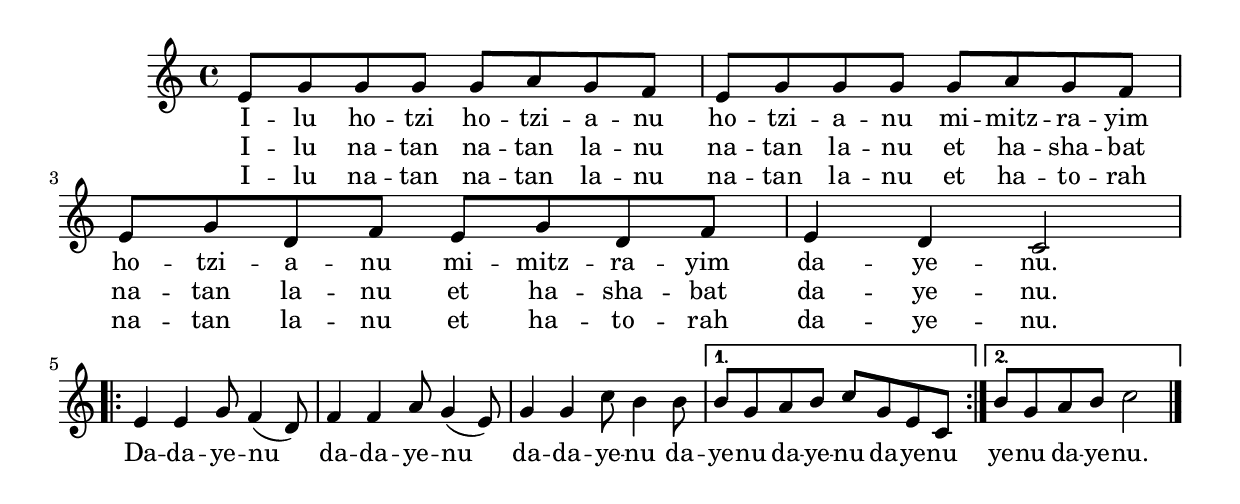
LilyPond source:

\version "2.13.54"

%\header {
%title = "Dayenu"
%}

\include "defs.ly"

<<
  \new Staff \relative c' {
    \new Voice = "verse" {
	e8 g g g g a g f
      | e g g g g a g f
      | e g d f e g d f
      | e4 d c2 \break
    }
    \new Voice = "chorus" {
      \repeat volta 2 {
	| e4 e g8 f4( d8)
	| f4 f a8 g4( e8)
	| g4 g c8 b4 b8
      }
      \alternative {
	{ b8 g a b c g e c }
	{ b'8 g a b c2 \bar "|." }
      }
    }
  }
  
  \new Lyrics \lyricsto "verse" {
    I -- lu ho -- tzi ho -- tzi -- a -- nu ho -- tzi -- a -- nu
    mi -- mitz -- ra -- yim
    ho -- tzi -- a -- nu
    mi -- mitz -- ra -- yim
    da -- ye -- nu.
  }
  \new Lyrics \lyricsto "verse" {
    I -- lu na -- tan na -- tan la -- nu
    na -- tan la -- nu et ha -- sha -- bat
    na -- tan la -- nu et ha -- sha -- bat
    da -- ye -- nu.
  }
  \new Lyrics \lyricsto "verse" {
    I -- lu na -- tan na -- tan la -- nu
    na -- tan la -- nu et ha -- to -- rah
    na -- tan la -- nu et ha -- to -- rah
    da -- ye -- nu.
  }
  
  \new Lyrics \lyricsto "chorus" {
    Da -- da -- ye -- nu
    da -- da -- ye -- nu
    da -- da -- ye -- nu
    da -- ye -- nu da -- ye -- nu da -- ye -- nu
    ye -- nu da -- ye -- nu.
  }
>>
